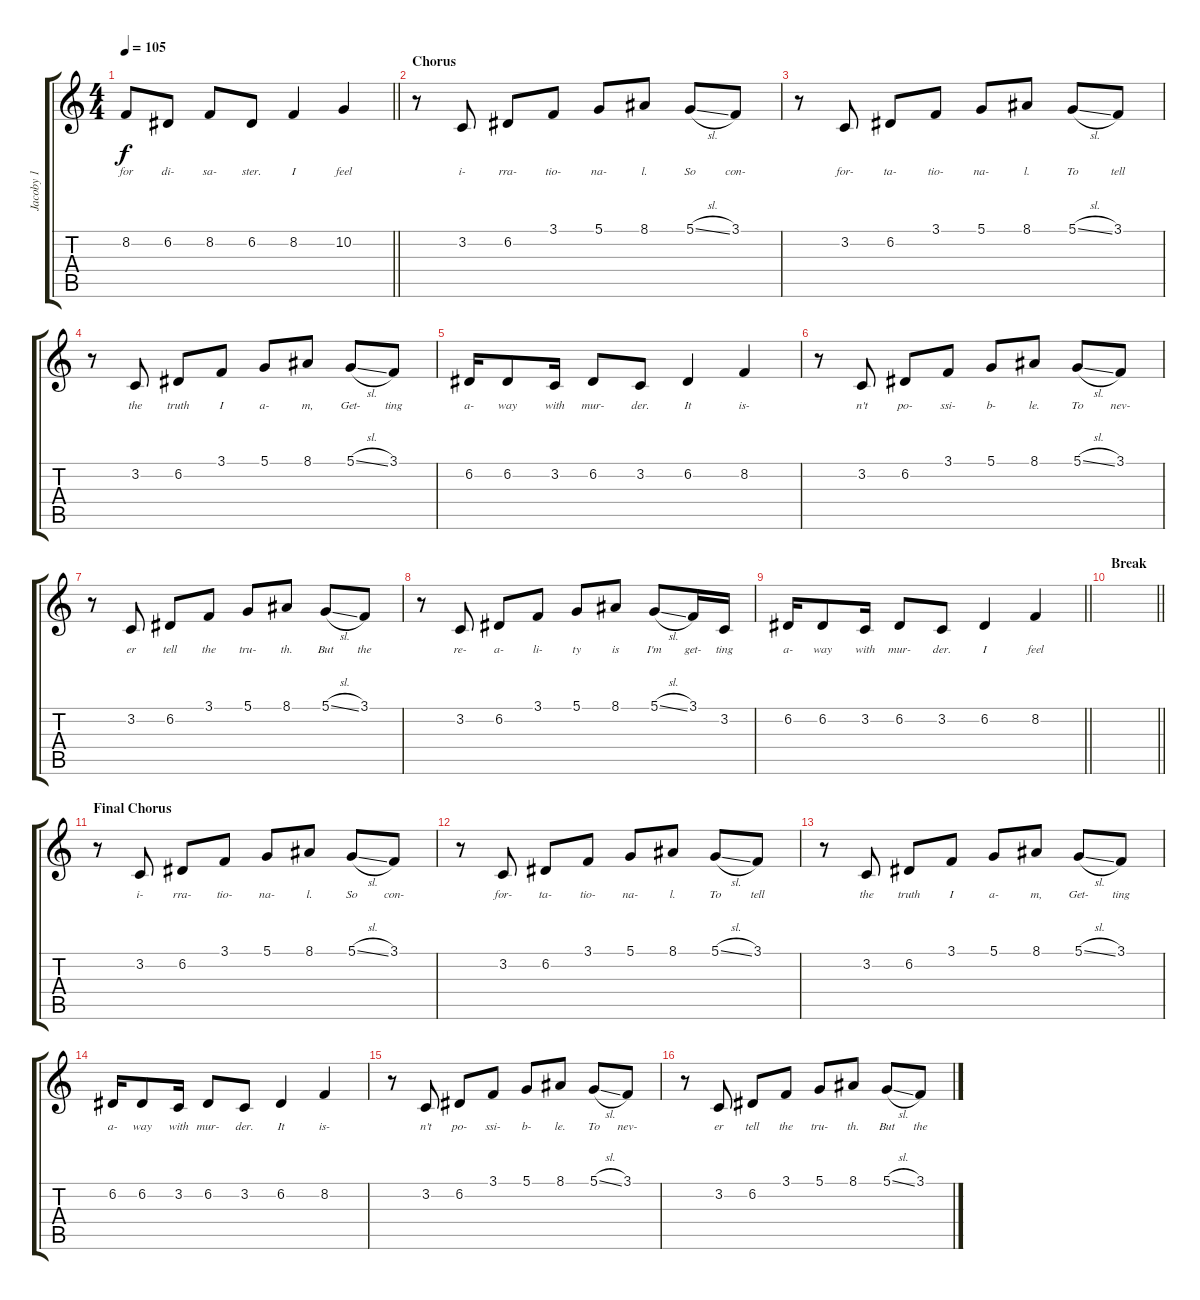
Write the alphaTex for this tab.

\track ("Jacoby 1" "Jacoby 1") {instrument trombone}
\staff {score tabs}
\tuning (D4 A3 F3 C3 G2 C2) {hide}
\ts (4 4)
\tempo 105
\clef g2
\barLineRight lightlight
\ks c
8.2.8{lyrics (0 "for") lyrics (1 "") lyrics (2 "") lyrics (3 "") lyrics (4 "") dy f} 6.2.8{lyrics (0 "di-") lyrics (1 "") lyrics (2 "") lyrics (3 "") lyrics (4 "")} 8.2.8{lyrics (0 "sa-") lyrics (1 "") lyrics (2 "") lyrics (3 "") lyrics (4 "")} 6.2.8{lyrics (0 "ster.") lyrics (1 "") lyrics (2 "") lyrics (3 "") lyrics (4 "")} 8.2.4{lyrics (0 "I") lyrics (1 "") lyrics (2 "") lyrics (3 "") lyrics (4 "")} 10.2.4{lyrics (0 "feel") lyrics (1 "") lyrics (2 "") lyrics (3 "") lyrics (4 "")} |
\section ("" "Chorus")
r.8 3.2.8{lyrics (0 "i-") lyrics (1 "") lyrics (2 "") lyrics (3 "") lyrics (4 "")} 6.2.8{lyrics (0 "rra-") lyrics (1 "") lyrics (2 "") lyrics (3 "") lyrics (4 "")} 3.1.8{lyrics (0 "tio-") lyrics (1 "") lyrics (2 "") lyrics (3 "") lyrics (4 "")} 5.1.8{lyrics (0 "na-") lyrics (1 "") lyrics (2 "") lyrics (3 "") lyrics (4 "")} 8.1.8{lyrics (0 "l.") lyrics (1 "") lyrics (2 "") lyrics (3 "") lyrics (4 "")} 5.1{sl}.8{lyrics (0 "So") lyrics (1 "") lyrics (2 "") lyrics (3 "") lyrics (4 "")} 3.1.8{lyrics (0 "con-") lyrics (1 "") lyrics (2 "") lyrics (3 "") lyrics (4 "")} |
r.8 3.2.8{lyrics (0 "for-") lyrics (1 "") lyrics (2 "") lyrics (3 "") lyrics (4 "")} 6.2.8{lyrics (0 "ta-") lyrics (1 "") lyrics (2 "") lyrics (3 "") lyrics (4 "")} 3.1.8{lyrics (0 "tio-") lyrics (1 "") lyrics (2 "") lyrics (3 "") lyrics (4 "")} 5.1.8{lyrics (0 "na-") lyrics (1 "") lyrics (2 "") lyrics (3 "") lyrics (4 "")} 8.1.8{lyrics (0 "l.") lyrics (1 "") lyrics (2 "") lyrics (3 "") lyrics (4 "")} 5.1{sl}.8{lyrics (0 "To") lyrics (1 "") lyrics (2 "") lyrics (3 "") lyrics (4 "")} 3.1.8{lyrics (0 "tell") lyrics (1 "") lyrics (2 "") lyrics (3 "") lyrics (4 "")} |
r.8 3.2.8{lyrics (0 "the") lyrics (1 "") lyrics (2 "") lyrics (3 "") lyrics (4 "")} 6.2.8{lyrics (0 "truth") lyrics (1 "") lyrics (2 "") lyrics (3 "") lyrics (4 "")} 3.1.8{lyrics (0 "I") lyrics (1 "") lyrics (2 "") lyrics (3 "") lyrics (4 "")} 5.1.8{lyrics (0 "a-") lyrics (1 "") lyrics (2 "") lyrics (3 "") lyrics (4 "")} 8.1.8{lyrics (0 "m,") lyrics (1 "") lyrics (2 "") lyrics (3 "") lyrics (4 "")} 5.1{sl}.8{lyrics (0 "Get-") lyrics (1 "") lyrics (2 "") lyrics (3 "") lyrics (4 "")} 3.1.8{lyrics (0 "ting") lyrics (1 "") lyrics (2 "") lyrics (3 "") lyrics (4 "")} |
6.2.16{lyrics (0 "a-") lyrics (1 "") lyrics (2 "") lyrics (3 "") lyrics (4 "")} 6.2.8{lyrics (0 "way") lyrics (1 "") lyrics (2 "") lyrics (3 "") lyrics (4 "")} 3.2.16{lyrics (0 "with") lyrics (1 "") lyrics (2 "") lyrics (3 "") lyrics (4 "")} 6.2.8{lyrics (0 "mur-") lyrics (1 "") lyrics (2 "") lyrics (3 "") lyrics (4 "")} 3.2.8{lyrics (0 "der.") lyrics (1 "") lyrics (2 "") lyrics (3 "") lyrics (4 "")} 6.2.4{lyrics (0 "It") lyrics (1 "") lyrics (2 "") lyrics (3 "") lyrics (4 "")} 8.2.4{lyrics (0 "is-") lyrics (1 "") lyrics (2 "") lyrics (3 "") lyrics (4 "")} |
r.8 3.2.8{lyrics (0 "n't") lyrics (1 "") lyrics (2 "") lyrics (3 "") lyrics (4 "")} 6.2.8{lyrics (0 "po-") lyrics (1 "") lyrics (2 "") lyrics (3 "") lyrics (4 "")} 3.1.8{lyrics (0 "ssi-") lyrics (1 "") lyrics (2 "") lyrics (3 "") lyrics (4 "")} 5.1.8{lyrics (0 "b-") lyrics (1 "") lyrics (2 "") lyrics (3 "") lyrics (4 "")} 8.1.8{lyrics (0 "le.") lyrics (1 "") lyrics (2 "") lyrics (3 "") lyrics (4 "")} 5.1{sl}.8{lyrics (0 "To") lyrics (1 "") lyrics (2 "") lyrics (3 "") lyrics (4 "")} 3.1.8{lyrics (0 "nev-") lyrics (1 "") lyrics (2 "") lyrics (3 "") lyrics (4 "")} |
r.8 3.2.8{lyrics (0 "er") lyrics (1 "") lyrics (2 "") lyrics (3 "") lyrics (4 "")} 6.2.8{lyrics (0 "tell") lyrics (1 "") lyrics (2 "") lyrics (3 "") lyrics (4 "")} 3.1.8{lyrics (0 "the") lyrics (1 "") lyrics (2 "") lyrics (3 "") lyrics (4 "")} 5.1.8{lyrics (0 "tru-") lyrics (1 "") lyrics (2 "") lyrics (3 "") lyrics (4 "")} 8.1.8{lyrics (0 "th.") lyrics (1 "") lyrics (2 "") lyrics (3 "") lyrics (4 "")} 5.1{sl}.8{lyrics (0 "But") lyrics (1 "") lyrics (2 "") lyrics (3 "") lyrics (4 "")} 3.1.8{lyrics (0 "the") lyrics (1 "") lyrics (2 "") lyrics (3 "") lyrics (4 "")} |
r.8 3.2.8{lyrics (0 "re-") lyrics (1 "") lyrics (2 "") lyrics (3 "") lyrics (4 "")} 6.2.8{lyrics (0 "a-") lyrics (1 "") lyrics (2 "") lyrics (3 "") lyrics (4 "")} 3.1.8{lyrics (0 "li-") lyrics (1 "") lyrics (2 "") lyrics (3 "") lyrics (4 "")} 5.1.8{lyrics (0 "ty") lyrics (1 "") lyrics (2 "") lyrics (3 "") lyrics (4 "")} 8.1.8{lyrics (0 "is") lyrics (1 "") lyrics (2 "") lyrics (3 "") lyrics (4 "")} 5.1{sl}.8{lyrics (0 "I'm") lyrics (1 "") lyrics (2 "") lyrics (3 "") lyrics (4 "")} 3.1.16{lyrics (0 "get-") lyrics (1 "") lyrics (2 "") lyrics (3 "") lyrics (4 "")} 3.2.16{lyrics (0 "ting") lyrics (1 "") lyrics (2 "") lyrics (3 "") lyrics (4 "")} |
\barLineRight lightlight
6.2.16{lyrics (0 "a-") lyrics (1 "") lyrics (2 "") lyrics (3 "") lyrics (4 "")} 6.2.8{lyrics (0 "way") lyrics (1 "") lyrics (2 "") lyrics (3 "") lyrics (4 "")} 3.2.16{lyrics (0 "with") lyrics (1 "") lyrics (2 "") lyrics (3 "") lyrics (4 "")} 6.2.8{lyrics (0 "mur-") lyrics (1 "") lyrics (2 "") lyrics (3 "") lyrics (4 "")} 3.2.8{lyrics (0 "der.") lyrics (1 "") lyrics (2 "") lyrics (3 "") lyrics (4 "")} 6.2.4{lyrics (0 "I") lyrics (1 "") lyrics (2 "") lyrics (3 "") lyrics (4 "")} 8.2.4{lyrics (0 "feel") lyrics (1 "") lyrics (2 "") lyrics (3 "") lyrics (4 "")} |
\section ("" "Break")
\barLineRight lightlight
|
\section ("" "Final Chorus")
r.8 3.2.8{lyrics (0 "i-") lyrics (1 "") lyrics (2 "") lyrics (3 "") lyrics (4 "")} 6.2.8{lyrics (0 "rra-") lyrics (1 "") lyrics (2 "") lyrics (3 "") lyrics (4 "")} 3.1.8{lyrics (0 "tio-") lyrics (1 "") lyrics (2 "") lyrics (3 "") lyrics (4 "")} 5.1.8{lyrics (0 "na-") lyrics (1 "") lyrics (2 "") lyrics (3 "") lyrics (4 "")} 8.1.8{lyrics (0 "l.") lyrics (1 "") lyrics (2 "") lyrics (3 "") lyrics (4 "")} 5.1{sl}.8{lyrics (0 "So") lyrics (1 "") lyrics (2 "") lyrics (3 "") lyrics (4 "")} 3.1.8{lyrics (0 "con-") lyrics (1 "") lyrics (2 "") lyrics (3 "") lyrics (4 "")} |
r.8 3.2.8{lyrics (0 "for-") lyrics (1 "") lyrics (2 "") lyrics (3 "") lyrics (4 "")} 6.2.8{lyrics (0 "ta-") lyrics (1 "") lyrics (2 "") lyrics (3 "") lyrics (4 "")} 3.1.8{lyrics (0 "tio-") lyrics (1 "") lyrics (2 "") lyrics (3 "") lyrics (4 "")} 5.1.8{lyrics (0 "na-") lyrics (1 "") lyrics (2 "") lyrics (3 "") lyrics (4 "")} 8.1.8{lyrics (0 "l.") lyrics (1 "") lyrics (2 "") lyrics (3 "") lyrics (4 "")} 5.1{sl}.8{lyrics (0 "To") lyrics (1 "") lyrics (2 "") lyrics (3 "") lyrics (4 "")} 3.1.8{lyrics (0 "tell") lyrics (1 "") lyrics (2 "") lyrics (3 "") lyrics (4 "")} |
r.8 3.2.8{lyrics (0 "the") lyrics (1 "") lyrics (2 "") lyrics (3 "") lyrics (4 "")} 6.2.8{lyrics (0 "truth") lyrics (1 "") lyrics (2 "") lyrics (3 "") lyrics (4 "")} 3.1.8{lyrics (0 "I") lyrics (1 "") lyrics (2 "") lyrics (3 "") lyrics (4 "")} 5.1.8{lyrics (0 "a-") lyrics (1 "") lyrics (2 "") lyrics (3 "") lyrics (4 "")} 8.1.8{lyrics (0 "m,") lyrics (1 "") lyrics (2 "") lyrics (3 "") lyrics (4 "")} 5.1{sl}.8{lyrics (0 "Get-") lyrics (1 "") lyrics (2 "") lyrics (3 "") lyrics (4 "")} 3.1.8{lyrics (0 "ting") lyrics (1 "") lyrics (2 "") lyrics (3 "") lyrics (4 "")} |
6.2.16{lyrics (0 "a-") lyrics (1 "") lyrics (2 "") lyrics (3 "") lyrics (4 "")} 6.2.8{lyrics (0 "way") lyrics (1 "") lyrics (2 "") lyrics (3 "") lyrics (4 "")} 3.2.16{lyrics (0 "with") lyrics (1 "") lyrics (2 "") lyrics (3 "") lyrics (4 "")} 6.2.8{lyrics (0 "mur-") lyrics (1 "") lyrics (2 "") lyrics (3 "") lyrics (4 "")} 3.2.8{lyrics (0 "der.") lyrics (1 "") lyrics (2 "") lyrics (3 "") lyrics (4 "")} 6.2.4{lyrics (0 "It") lyrics (1 "") lyrics (2 "") lyrics (3 "") lyrics (4 "")} 8.2.4{lyrics (0 "is-") lyrics (1 "") lyrics (2 "") lyrics (3 "") lyrics (4 "")} |
r.8 3.2.8{lyrics (0 "n't") lyrics (1 "") lyrics (2 "") lyrics (3 "") lyrics (4 "")} 6.2.8{lyrics (0 "po-") lyrics (1 "") lyrics (2 "") lyrics (3 "") lyrics (4 "")} 3.1.8{lyrics (0 "ssi-") lyrics (1 "") lyrics (2 "") lyrics (3 "") lyrics (4 "")} 5.1.8{lyrics (0 "b-") lyrics (1 "") lyrics (2 "") lyrics (3 "") lyrics (4 "")} 8.1.8{lyrics (0 "le.") lyrics (1 "") lyrics (2 "") lyrics (3 "") lyrics (4 "")} 5.1{sl}.8{lyrics (0 "To") lyrics (1 "") lyrics (2 "") lyrics (3 "") lyrics (4 "")} 3.1.8{lyrics (0 "nev-") lyrics (1 "") lyrics (2 "") lyrics (3 "") lyrics (4 "")} |
r.8 3.2.8{lyrics (0 "er") lyrics (1 "") lyrics (2 "") lyrics (3 "") lyrics (4 "")} 6.2.8{lyrics (0 "tell") lyrics (1 "") lyrics (2 "") lyrics (3 "") lyrics (4 "")} 3.1.8{lyrics (0 "the") lyrics (1 "") lyrics (2 "") lyrics (3 "") lyrics (4 "")} 5.1.8{lyrics (0 "tru-") lyrics (1 "") lyrics (2 "") lyrics (3 "") lyrics (4 "")} 8.1.8{lyrics (0 "th.") lyrics (1 "") lyrics (2 "") lyrics (3 "") lyrics (4 "")} 5.1{sl}.8{lyrics (0 "But") lyrics (1 "") lyrics (2 "") lyrics (3 "") lyrics (4 "")} 3.1.8{lyrics (0 "the") lyrics (1 "") lyrics (2 "") lyrics (3 "") lyrics (4 "")}
